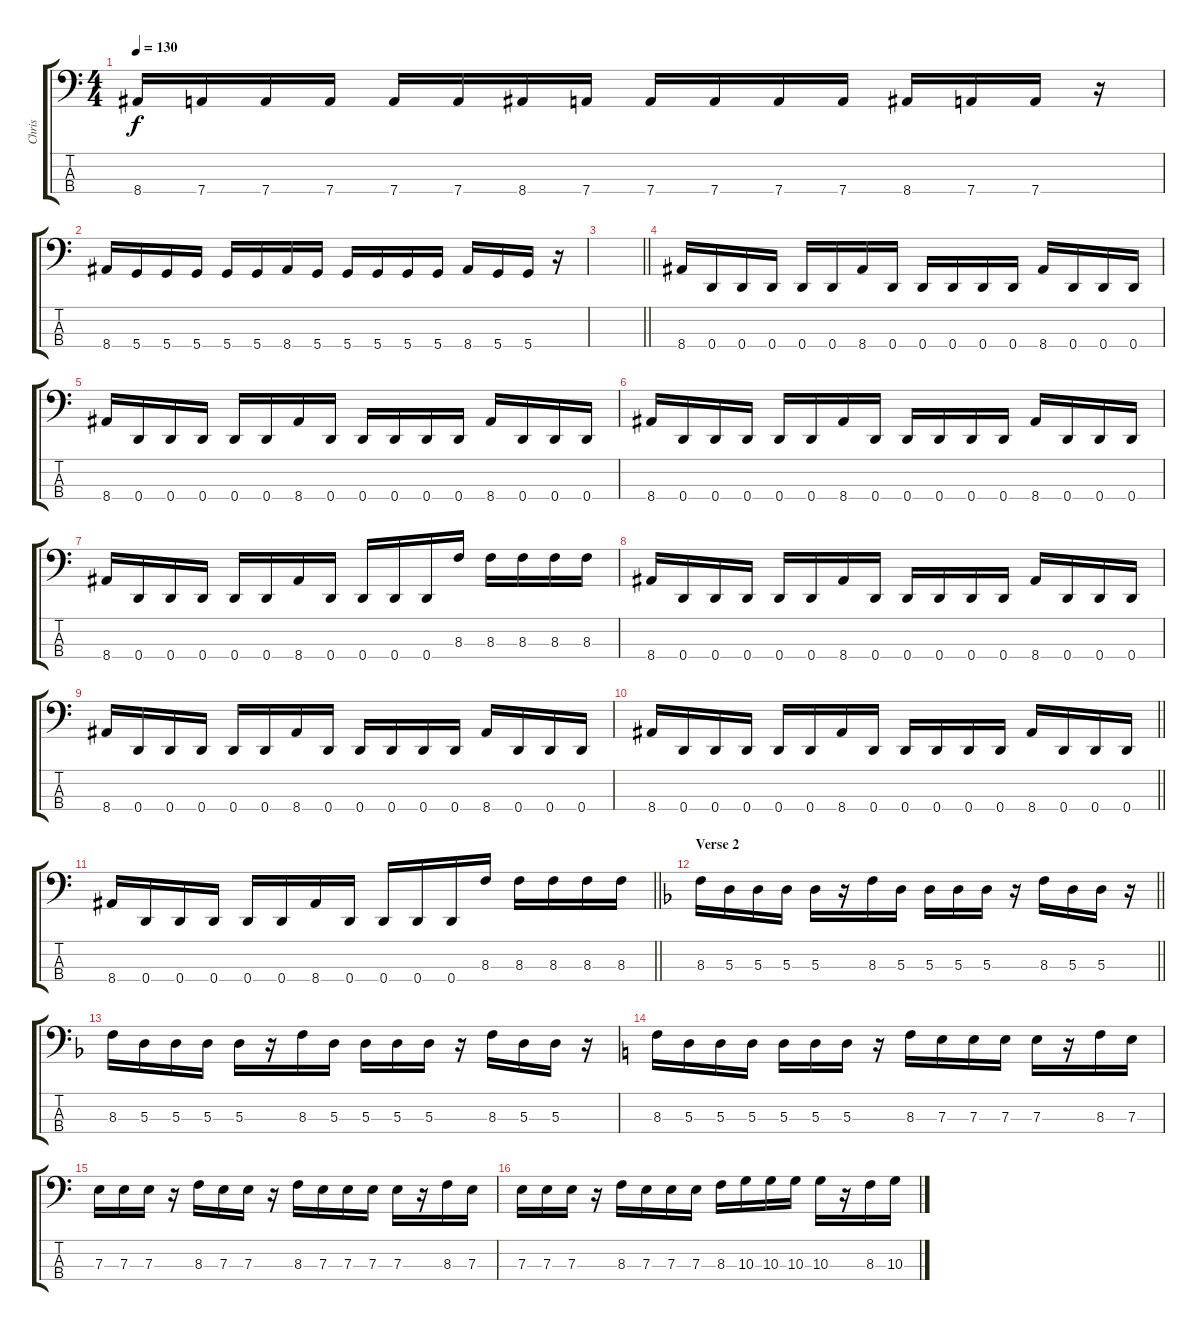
\track ("Chris" "Chris") {instrument electricbassfinger}
\staff {score tabs}
\tuning (G2 D2 A1 D1) {hide}
\ts (4 4)
\tempo 130
\clef f4
\ks c
8.4.16{dy f} 7.4.16 7.4.16 7.4.16 7.4.16 7.4.16 8.4.16 7.4.16 7.4.16 7.4.16 7.4.16 7.4.16 8.4.16 7.4.16 7.4.16 r.16 |
8.4.16 5.4.16 5.4.16 5.4.16 5.4.16 5.4.16 8.4.16 5.4.16 5.4.16 5.4.16 5.4.16 5.4.16 8.4.16 5.4.16 5.4.16 r.16 |
\barLineRight lightlight
|
\section ("" "")
8.4.16 0.4.16 0.4.16 0.4.16 0.4.16 0.4.16 8.4.16 0.4.16 0.4.16 0.4.16 0.4.16 0.4.16 8.4.16 0.4.16 0.4.16 0.4.16 |
8.4.16 0.4.16 0.4.16 0.4.16 0.4.16 0.4.16 8.4.16 0.4.16 0.4.16 0.4.16 0.4.16 0.4.16 8.4.16 0.4.16 0.4.16 0.4.16 |
8.4.16 0.4.16 0.4.16 0.4.16 0.4.16 0.4.16 8.4.16 0.4.16 0.4.16 0.4.16 0.4.16 0.4.16 8.4.16 0.4.16 0.4.16 0.4.16 |
8.4.16 0.4.16 0.4.16 0.4.16 0.4.16 0.4.16 8.4.16 0.4.16 0.4.16 0.4.16 0.4.16 8.3.16 8.3.16 8.3.16 8.3.16 8.3.16 |
8.4.16 0.4.16 0.4.16 0.4.16 0.4.16 0.4.16 8.4.16 0.4.16 0.4.16 0.4.16 0.4.16 0.4.16 8.4.16 0.4.16 0.4.16 0.4.16 |
8.4.16 0.4.16 0.4.16 0.4.16 0.4.16 0.4.16 8.4.16 0.4.16 0.4.16 0.4.16 0.4.16 0.4.16 8.4.16 0.4.16 0.4.16 0.4.16 |
\barLineRight lightlight
8.4.16 0.4.16 0.4.16 0.4.16 0.4.16 0.4.16 8.4.16 0.4.16 0.4.16 0.4.16 0.4.16 0.4.16 8.4.16 0.4.16 0.4.16 0.4.16 |
\barLineRight lightlight
8.4.16 0.4.16 0.4.16 0.4.16 0.4.16 0.4.16 8.4.16 0.4.16 0.4.16 0.4.16 0.4.16 8.3.16 8.3.16 8.3.16 8.3.16 8.3.16 |
\section ("" "Verse 2")
\barLineRight lightlight
\ks f
8.3.16 5.3.16 5.3.16 5.3.16 5.3.16 r.16 8.3.16 5.3.16 5.3.16 5.3.16 5.3.16 r.16 8.3.16 5.3.16 5.3.16 r.16 |
\section ("" "")
8.3.16 5.3.16 5.3.16 5.3.16 5.3.16 r.16 8.3.16 5.3.16 5.3.16 5.3.16 5.3.16 r.16 8.3.16 5.3.16 5.3.16 r.16 |
\ks c
8.3.16 5.3.16 5.3.16 5.3.16 5.3.16 5.3.16 5.3.16 r.16 8.3.16 7.3.16 7.3.16 7.3.16 7.3.16 r.16 8.3.16 7.3.16 |
7.3.16 7.3.16 7.3.16 r.16 8.3.16 7.3.16 7.3.16 r.16 8.3.16 7.3.16 7.3.16 7.3.16 7.3.16 r.16 8.3.16 7.3.16 |
7.3.16 7.3.16 7.3.16 r.16 8.3.16 7.3.16 7.3.16 7.3.16 8.3.16 10.3.16 10.3.16 10.3.16 10.3.16 r.16 8.3.16 10.3.16
